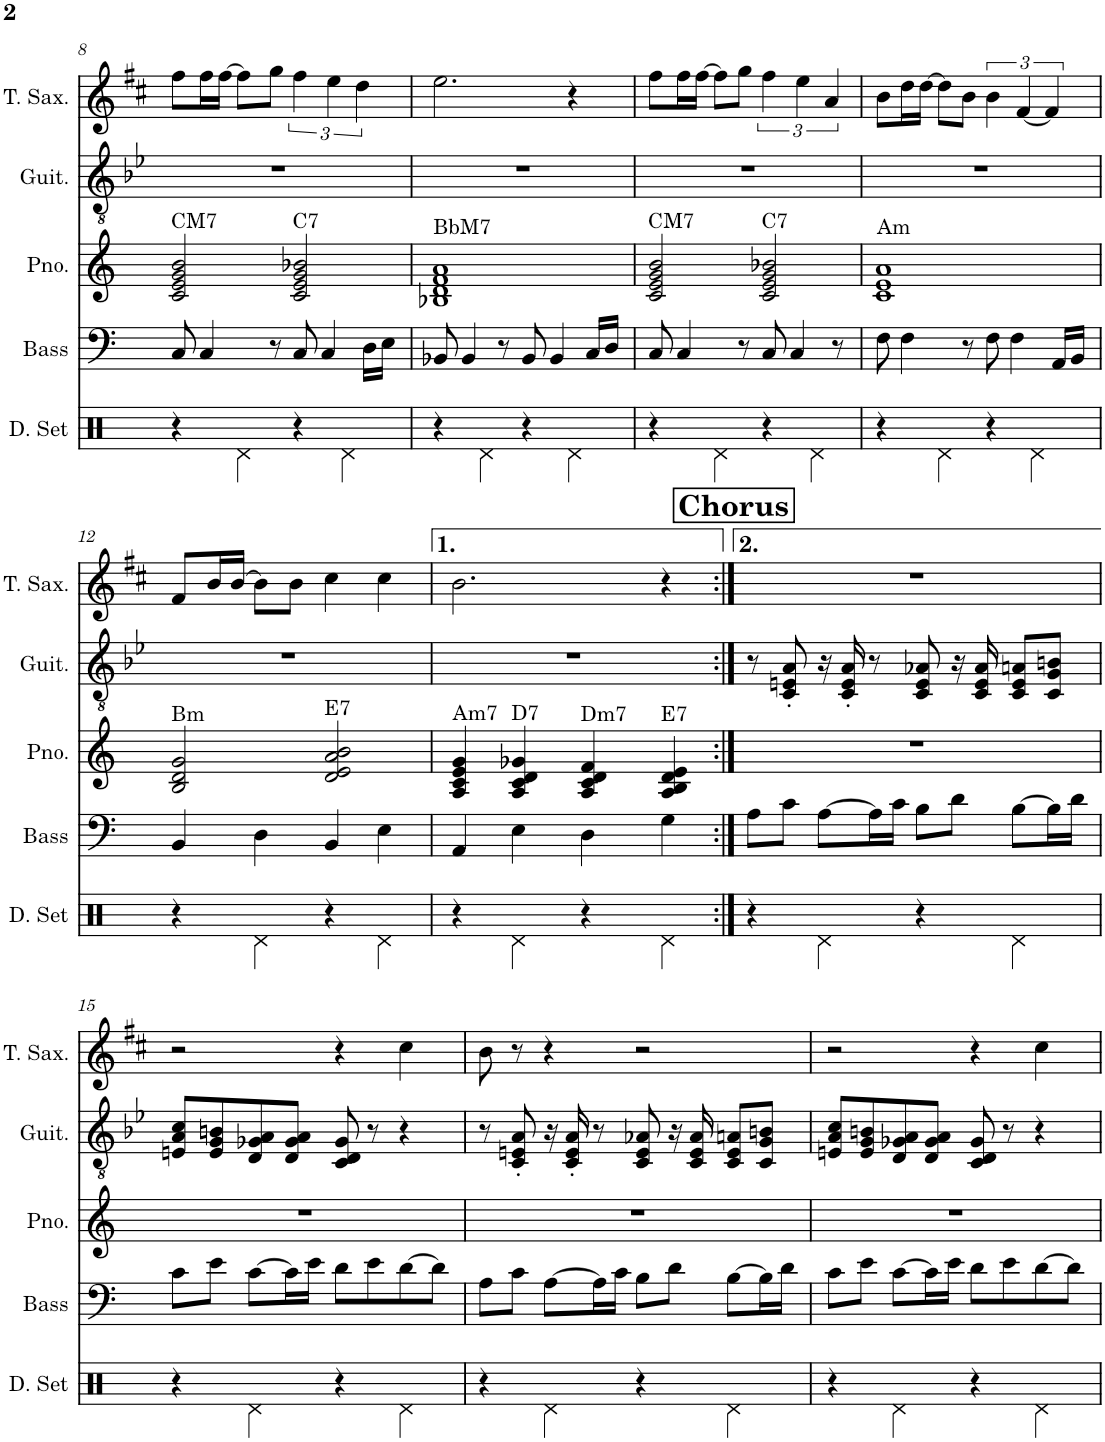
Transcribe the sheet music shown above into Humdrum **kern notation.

**kern	**kern	**kern	**kern	**kern
*part5	*part4	*part3	*part2	*part1
*staff5	*staff4	*staff3	*staff2	*staff1
*I"Drumset	*I"Acoustic Bass	*I"Piano	*I"Acoustic Guitar	*I"Tenor Saxophone
*I'D. Set	*I'Bass	*I'Pno.	*I'Guit.	*I'T. Sax.
!!LO:PB:g=z
*clefX	*clefF4	*clefG2	*clefGv2	*clefG2
*	*Trd7c12	*	*	*Trd8c14
*k[]	*k[]	*k[]	*k[b-e-]	*k[f#c#]
*M4/4	*M4/4	*M4/4	*M4/4	*M4/4
=8	=8	=8	=8	=8
!	!	!LO:TX:a:t=CM7	!	!
4r	8C/	2c/ 2e/ 2g/ 2b/	1r	8ff#\L
.	4C/	.	.	16ff#\L
.	.	.	.	[16ff#\JJ
4Rd\	.	.	.	8ff#\L]
.	8r	.	.	8gg\J
!	!	!LO:TX:a:t=C7	!	!
4r	8C/	2c/ 2e/ 2g/ 2b-X/	.	6ff#\
.	4C/	.	.	.
.	.	.	.	6ee\
4Rd\	.	.	.	.
.	.	.	.	6dd\
.	16D\LL	.	.	.
.	16E\JJ	.	.	.
=9	=9	=9	=9	=9
!	!	!LO:TX:a:t=BbM7	!	!
4r	8BB-X/	1B-X 1d 1f 1a	1r	2.ee\
.	4BB-/	.	.	.
4Rd\	.	.	.	.
.	8r	.	.	.
4r	8BB-/	.	.	.
.	4BB-/	.	.	.
4Rd\	.	.	.	4r
.	16C/LL	.	.	.
.	16D/JJ	.	.	.
=10	=10	=10	=10	=10
!	!	!LO:TX:a:t=CM7	!	!
4r	8C/	2c/ 2e/ 2g/ 2b/	1r	8ff#\L
.	4C/	.	.	16ff#\L
.	.	.	.	[16ff#\JJ
4Rd\	.	.	.	8ff#\L]
.	8r	.	.	8gg\J
!	!	!LO:TX:a:t=C7	!	!
4r	8C/	2c/ 2e/ 2g/ 2b-X/	.	6ff#\
.	4C/	.	.	.
.	.	.	.	6ee\
4Rd\	.	.	.	.
.	.	.	.	6a/
.	8r	.	.	.
=11	=11	=11	=11	=11
!	!	!LO:TX:a:t=Am	!	!
4r	8F\	1c 1e 1a	1r	8b\L
.	4F\	.	.	16dd\L
.	.	.	.	[16dd\JJ
4Rd\	.	.	.	8dd\L]
.	8r	.	.	8b\J
4r	8F\	.	.	6b\
.	4F\	.	.	.
.	.	.	.	[6f#/
4Rd\	.	.	.	.
.	.	.	.	6f#/]
.	16AA/LL	.	.	.
.	16BB/JJ	.	.	.
!!LO:LB:g=z
=12	=12	=12	=12	=12
!	!	!LO:TX:a:t=Bm	!	!
4r	4BB/	2B/ 2d/ 2g/	1r	8f#/L
.	.	.	.	16b/L
.	.	.	.	[16b/JJ
4Rd\	4D\	.	.	8b\L]
.	.	.	.	8b\J
!	!	!LO:TX:a:t=E7	!	!
4r	4BB/	2d/ 2e/ 2a/ 2b/	.	4cc#\
4Rd\	4E\	.	.	4cc#\
=13	=13	=13	=13	=13
!	!	!LO:TX:a:t=Am7	!	!
4r	4AA/	4A/ 4c/ 4e/ 4g/	1r	2.b\
!	!	!LO:TX:a:t=D7	!	!
4Rd\	4E\	4A/ 4c/ 4d/ 4g-X/	.	.
!	!	!LO:TX:a:t=Dm7	!	!
4r	4D\	4A/ 4c/ 4d/ 4f/	.	.
!	!	!LO:TX:a:t=E7	!	!
4Rd\	4G\	4A/ 4B/ 4d/ 4e/	.	4r
!!LO:REH:place=s1:a:B:cj:fs=14:t=Chorus
=14:|!	=14:|!	=14:|!	=14:|!	=14:|!
4r	8A\L	1r	8r	1r
.	8c\J	.	8C/' 8En/' 8A/'	.
4Rd\	[8A\L	.	16r	.
.	.	.	16C/' 16E/' 16A/'	.
.	16A\L]	.	8r	.
.	16c\JJ	.	.	.
4r	8B\L	.	8C/ 8E/ 8A-X/	.
.	8d\J	.	16r	.
.	.	.	16C/ 16E/ 16A-/	.
4Rd\	[8B\L	.	8C/ 8E/ 8An/L	.
.	16B\L]	.	8C/ 8G/ 8Bn/J	.
.	16d\JJ	.	.	.
!!LO:LB:g=z
=15	=15	=15	=15	=15
4r	8c\L	1r	8En/ 8A/ 8c/L	2r
.	8e\J	.	8E/ 8G/ 8Bn/	.
4Rd\	[8c\L	.	8D/ 8G-X/ 8A/	.
.	16c\L]	.	8D/ 8G-/ 8A/J	.
.	16e\JJ	.	.	.
4r	8d\L	.	8C/ 8D/ 8G-/	4r
.	8e\	.	8r	.
4Rd\	[8d\	.	4r	4cc#\
.	8d\J]	.	.	.
=16	=16	=16	=16	=16
4r	8A\L	1r	8r	8b\
.	8c\J	.	8C/' 8En/' 8A/'	8r
4Rd\	[8A\L	.	16r	4r
.	.	.	16C/' 16E/' 16A/'	.
.	16A\L]	.	8r	.
.	16c\JJ	.	.	.
4r	8B\L	.	8C/ 8E/ 8A-X/	2r
.	8d\J	.	16r	.
.	.	.	16C/ 16E/ 16A-/	.
4Rd\	[8B\L	.	8C/ 8E/ 8An/L	.
.	16B\L]	.	8C/ 8G/ 8Bn/J	.
.	16d\JJ	.	.	.
=17	=17	=17	=17	=17
4r	8c\L	1r	8En/ 8A/ 8c/L	2r
.	8e\J	.	8E/ 8G/ 8Bn/	.
4Rd\	[8c\L	.	8D/ 8G-X/ 8A/	.
.	16c\L]	.	8D/ 8G-/ 8A/J	.
.	16e\JJ	.	.	.
4r	8d\L	.	8C/ 8D/ 8G-/	4r
.	8e\	.	8r	.
4Rd\	[8d\	.	4r	4cc#\
.	8d\J]	.	.	.
=	=	=	=	=
*-	*-	*-	*-	*-
